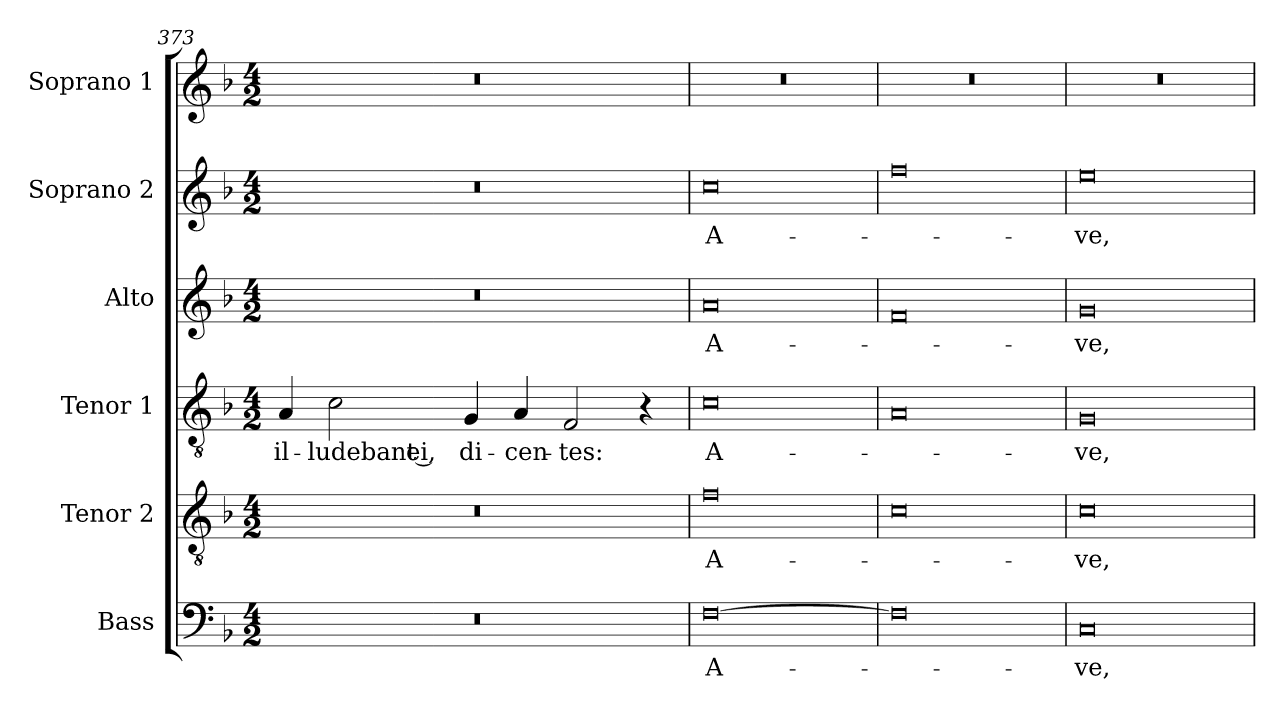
**kern	**text	**kern	**text	**kern	**text	**kern	**text	**kern	**text	**kern
*part6	*part6	*part5	*part5	*part4	*part4	*part3	*part3	*part2	*part2	*part1
*staff6	*staff6	*staff5	*staff5	*staff4	*staff4	*staff3	*staff3	*staff2	*staff2	*staff1
*I"Bass	*	*I"Tenor 2	*	*I"Tenor 1	*	*I"Alto	*	*I"Soprano 2	*	*I"Soprano 1
*I'B	*	*I'T 2	*	*I'T 1	*	*I'A	*	*I'S 2	*	*I'S 1
*clefF4	*	*clefGv2	*	*clefGv2	*	*clefG2	*	*clefG2	*	*clefG2
*k[b-]	*	*k[b-]	*	*k[b-]	*	*k[b-]	*	*k[b-]	*	*k[b-]
*F:	*	*F:	*	*F:	*	*F:	*	*F:	*	*F:
*M4/2	*	*M4/2	*	*M4/2	*	*M4/2	*	*M4/2	*	*M4/2
=373	=373	=373	=373	=373	=373	=373	=373	=373	=373	=373
!	!	!	!	!	!LO:LY:b	!	!	!	!	!
0r	.	0r	.	4A/	il-	0r	.	0r	.	0r
!	!	!	!	!	!LO:LY:b	!	!	!	!	!
.	.	.	.	2c\	-ludebant ei,	.	.	.	.	.
!	!	!	!	!	!LO:LY:b	!	!	!	!	!
.	.	.	.	4G/	di-	.	.	.	.	.
!	!	!	!	!	!LO:LY:b	!	!	!	!	!
.	.	.	.	4A/	-cen-	.	.	.	.	.
!	!	!	!	!	!LO:LY:b	!	!	!	!	!
.	.	.	.	2F/	-tes:	.	.	.	.	.
.	.	.	.	4r	.	.	.	.	.	.
=374	=374	=374	=374	=374	=374	=374	=374	=374	=374	=374
!	!LO:LY:b	!	!	!	!	!	!	!	!	!
!	!	!	!LO:LY:b	!	!	!	!	!	!	!
!	!	!	!	!	!LO:LY:b	!	!	!	!	!
!	!	!	!	!	!	!	!LO:LY:b	!	!	!
!	!	!	!	!	!	!	!	!	!LO:LY:b	!
[0F	A-	0f	A-	0c	A-	0a	A-	0cc	A-	0r
!!LO:LB:g=z
=375	=375	=375	=375	=375	=375	=375	=375	=375	=375	=375
0F]	.	0c	.	0A	.	0f	.	0ff	.	0r
=376	=376	=376	=376	=376	=376	=376	=376	=376	=376	=376
!	!LO:LY:b	!	!	!	!	!	!	!	!	!
!	!	!	!LO:LY:b	!	!	!	!	!	!	!
!	!	!	!	!	!LO:LY:b	!	!	!	!	!
!	!	!	!	!	!	!	!LO:LY:b	!	!	!
!	!	!	!	!	!	!	!	!	!LO:LY:b	!
0C	-ve,	0c	-ve,	0G	-ve,	0g	-ve,	0ee	-ve,	0r
=	=	=	=	=	=	=	=	=	=	=
*-	*-	*-	*-	*-	*-	*-	*-	*-	*-	*-
